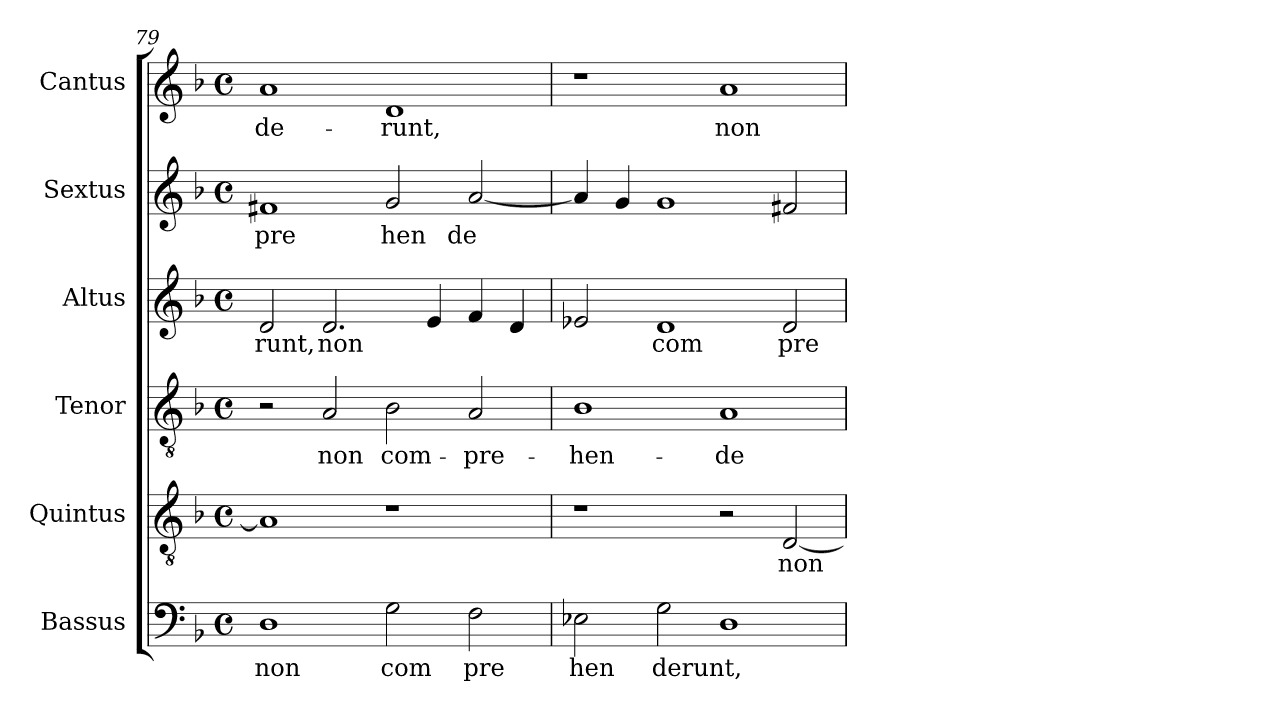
**kern	**text	**kern	**text	**kern	**text	**kern	**text	**kern	**text	**kern	**text
*part6	*part6	*part5	*part5	*part4	*part4	*part3	*part3	*part2	*part2	*part1	*part1
*staff6	*staff6	*staff5	*staff5	*staff4	*staff4	*staff3	*staff3	*staff2	*staff2	*staff1	*staff1
*I"Bassus	*	*I"Quintus	*	*I"Tenor	*	*I"Altus	*	*I"Sextus	*	*I"Cantus	*
*I'Bassus	*	*I'Quintus	*	*I'Tenor	*	*I'Altus	*	*I'Sextus	*	*I'Cantus	*
*clefF4	*	*clefGv2	*	*clefGv2	*	*clefG2	*	*clefG2	*	*clefG2	*
*k[b-]	*	*k[b-]	*	*k[b-]	*	*k[b-]	*	*k[b-]	*	*k[b-]	*
*F:	*	*F:	*	*F:	*	*F:	*	*F:	*	*F:	*
*M4/4	*	*M4/4	*	*M4/4	*	*M4/4	*	*M4/4	*	*M4/4	*
*met(c)	*	*met(c)	*	*met(c)	*	*met(c)	*	*met(c)	*	*met(c)	*
=79	=79	=79	=79	=79	=79	=79	=79	=79	=79	=79	=79
!	!LO:LY:b:cj	!	!	!	!	!	!LO:LY:b:cj	!	!LO:LY:b:cj	!	!LO:LY:b:cj
1D	non	1A]	.	2r	.	2d/	runt,	1f#X	pre	1a	-de-
!	!	!	!	!	!LO:LY:b:cj	!	!LO:LY:b	!	!	!	!
.	.	.	.	2A/	non	2.d/	non	.	.	.	.
!	!LO:LY:b:cj	!	!	!	!LO:LY:b:cj	!	!	!	!LO:LY:b:cj	!	!LO:LY:b:cj
2G\	com	1r	.	2B-\	com-	.	.	2g/	hen	1d	-runt,
.	.	.	.	.	.	4e/	.	.	.	.	.
!	!LO:LY:b:cj	!	!	!	!LO:LY:b:cj	!	!	!	!LO:LY:b:cj	!	!
2F\	pre	.	.	2A/	-pre-	4f/	.	[<2a/	de	.	.
.	.	.	.	.	.	4d/	.	.	.	.	.
=80	=80	=80	=80	=80	=80	=80	=80	=80	=80	=80	=80
!	!LO:LY:b:cj	!	!	!	!LO:LY:b:cj	!	!	!	!	!	!
2E-X\	hen	1r	.	1B-	-hen-	2e-X/	.	4a/]	.	1r	.
.	.	.	.	.	.	.	.	4g/	.	.	.
!	!LO:LY:b	!	!	!	!	!	!LO:LY:b:cj	!	!	!	!
2G\	derunt,	.	.	.	.	1d	com	1g	.	.	.
!	!	!	!	!	!LO:LY:b:cj	!	!	!	!	!	!LO:LY:b:cj
1D	.	2r	.	1A	-de-	.	.	.	.	1a	non
!	!	!	!LO:LY:b	!	!	!	!LO:LY:b:cj	!	!	!	!
.	.	[<2D/	non	.	.	2d/	pre	2f#X/	.	.	.
=	=	=	=	=	=	=	=	=	=	=	=
*-	*-	*-	*-	*-	*-	*-	*-	*-	*-	*-	*-
